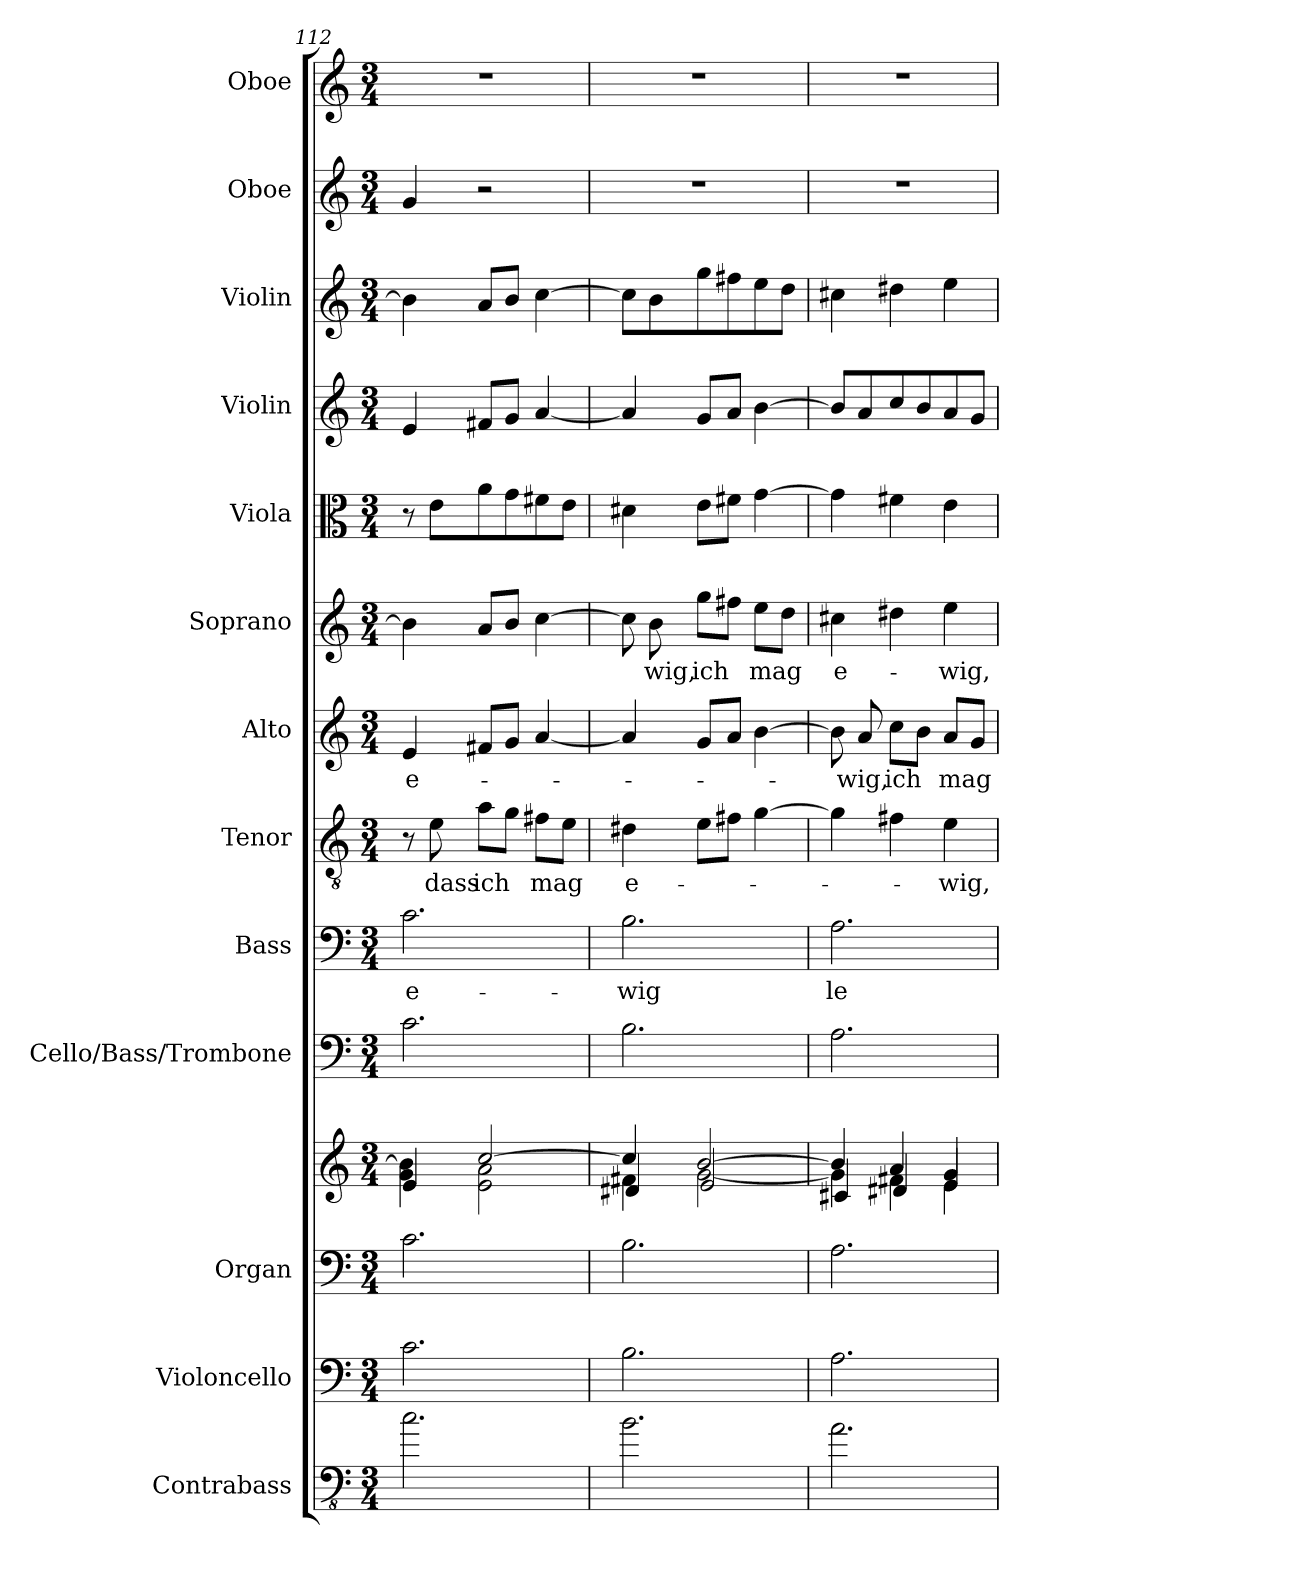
**kern	**kern	**kern	**kern	**kern	**kern	**text	**kern	**text	**kern	**text	**kern	**text	**kern	**kern	**kern	**kern	**kern
*part13	*part12	*part11	*part11	*part10	*part9	*part9	*part8	*part8	*part7	*part7	*part6	*part6	*part5	*part4	*part3	*part2	*part1
*staff14	*staff13	*staff12	*staff11	*staff10	*staff9	*staff9	*staff8	*staff8	*staff7	*staff7	*staff6	*staff6	*staff5	*staff4	*staff3	*staff2	*staff1
*I"Contrabass	*I"Violoncello	*I"Organ	*	*I"Cello/Bass/Trombone	*I"Bass	*	*I"Tenor	*	*I"Alto	*	*I"Soprano	*	*I"Viola	*I"Violin	*I"Violin	*I"Oboe	*I"Oboe
*I'Cb.	*I'Vc.	*I'Org.	*	*I'C/B/T	*I'B.	*	*I'T.	*	*I'A.	*	*I'S.	*	*I'Vla.	*I'Vln.	*I'Vln.	*I'Ob.	*I'Ob.
*clefFv4	*clefF4	*clefF4	*clefG2	*clefF4	*clefF4	*	*clefGv2	*	*clefG2	*	*clefG2	*	*clefC3	*clefG2	*clefG2	*clefG2	*clefG2
*ITrd7c12	*	*	*	*	*	*	*	*	*	*	*	*	*	*	*	*	*
*k[]	*k[]	*k[]	*k[]	*k[]	*k[]	*	*k[]	*	*k[]	*	*k[]	*	*k[]	*k[]	*k[]	*k[]	*k[]
*M3/4	*M3/4	*M3/4	*M3/4	*M3/4	*M3/4	*	*M3/4	*	*M3/4	*	*M3/4	*	*M3/4	*M3/4	*M3/4	*M3/4	*M3/4
=112	=112	=112	=112	=112	=112	=112	=112	=112	=112	=112	=112	=112	=112	=112	=112	=112	=112
*	*	*	*^	*	*	*	*	*	*	*	*	*	*	*	*	*	*
2.C\	2.c\	2.c\	4e/	4g\ 4b\]	2.c\	2.c\	e-	8r	.	4e/	e-	4b\]	.	8r	4e/	4b\]	4g/	2.r
.	.	.	.	.	.	.	.	8e\	dass	.	.	.	.	8e\L	.	.	.	.
.	.	.	[2cc/	2e\ 2a\	.	.	.	8a\L	ich	8f#X/L	.	8a/L	.	8a\	8f#X/L	8a/L	2r	.
.	.	.	.	.	.	.	.	8g\J	.	8g/J	.	8b/J	.	8g\	8g/J	8b/J	.	.
.	.	.	.	.	.	.	.	8f#X\L	mag	[4a/	.	[4cc\	.	8f#X\	[4a/	[4cc\	.	.
.	.	.	.	.	.	.	.	8e\J	.	.	.	.	.	8e\J	.	.	.	.
=113	=113	=113	=113	=113	=113	=113	=113	=113	=113	=113	=113	=113	=113	=113	=113	=113	=113	=113
*	*	*	*	*^	*	*	*	*	*	*	*	*	*	*	*	*	*	*
2.BB\	2.B\	2.B\	4cc/]	4f#X\	4d#X/	2.B\	2.B\	-wig	4d#X\	e-	4a/]	.	8cc\]	.	4d#X\	4a/]	8cc\L]	2.r	2.r
.	.	.	.	.	.	.	.	.	.	.	.	.	8b\	wig,	.	.	8b\	.	.
.	.	.	[2b/	[2g\	2e/	.	.	.	8e\L	.	8g/L	.	8gg\L	ich	8e\L	8g/L	8gg\	.	.
.	.	.	.	.	.	.	.	.	8f#X\J	.	8a/J	.	8ff#X\J	.	8f#X\J	8a/J	8ff#X\	.	.
.	.	.	.	.	.	.	.	.	[4g\	.	[4b\	.	8ee\L	mag	[4g\	[4b\	8ee\	.	.
.	.	.	.	.	.	.	.	.	.	.	.	.	8dd\J	.	.	.	8dd\J	.	.
=114	=114	=114	=114	=114	=114	=114	=114	=114	=114	=114	=114	=114	=114	=114	=114	=114	=114	=114	=114
2.AA\	2.A\	2.A\	4b/]	4g\]	4c#X/	2.A\	2.A\	le-	4g\]	.	8b\]	.	4cc#X\	e-	4g\]	8b/L]	4cc#X\	2.r	2.r
.	.	.	.	.	.	.	.	.	.	.	8a/	wig,	.	.	.	8a/	.	.	.
.	.	.	4a/	4f#X\	4d#X/	.	.	.	4f#X\	.	8cc\L	ich	4dd#X\	.	4f#X\	8cc/	4dd#X\	.	.
.	.	.	.	.	.	.	.	.	.	.	8b\J	.	.	.	.	8b/	.	.	.
.	.	.	4g/	4e\	4e/	.	.	.	4e\	wig,	8a/L	mag	4ee\	-wig,	4e\	8a/	4ee\	.	.
.	.	.	.	.	.	.	.	.	.	.	8g/J	.	.	.	.	8g/J	.	.	.
*	*	*	*v	*v	*v	*	*	*	*	*	*	*	*	*	*	*	*	*	*
=	=	=	=	=	=	=	=	=	=	=	=	=	=	=	=	=	=
*-	*-	*-	*-	*-	*-	*-	*-	*-	*-	*-	*-	*-	*-	*-	*-	*-	*-
